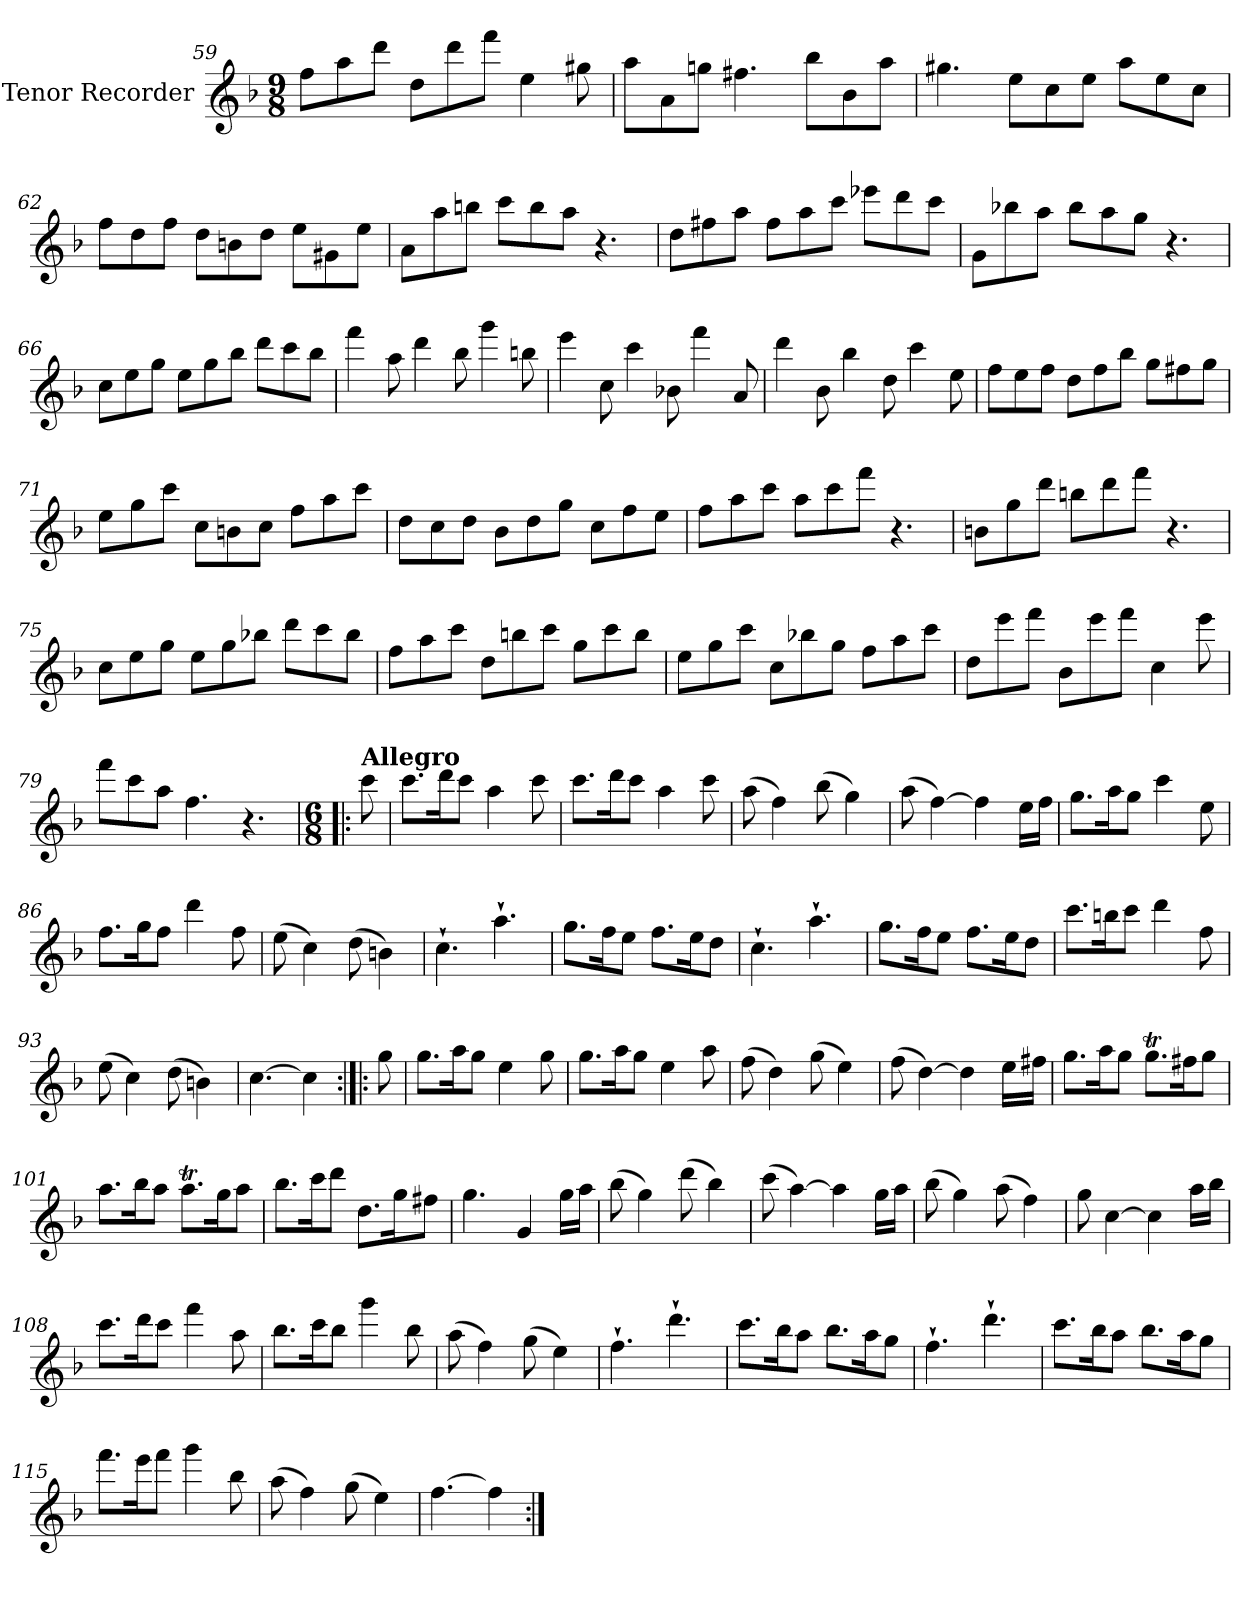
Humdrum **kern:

**kern
*part1
*staff1
*I"Tenor Recorder
*I'Rec
!!LO:LB:g=z
*clefG2
*k[b-]
*M9/8
=59
8ff\L
8aa\
8ddd\J
8dd\L
8ddd\
8fff\J
4ee\
8gg#X\
=60
8aa\L
8a\
8ggn\J
4.ff#X\
8bb-\L
8b-\
8aa\J
=61
4.gg#X\
8ee\L
8cc\
8ee\J
8aa\L
8ee\
8cc\J
=62
8ff\L
8dd\
8ff\J
8dd\L
8bn\
8dd\J
8ee\L
8g#X\
8ee\J
=63
8a\L
8aa\
8bbn\J
8ccc\L
8bb\
8aa\J
4.r
!!LO:LB:g=z
=64
8dd\L
8ff#X\
8aa\J
8ff#\L
8aa\
8ccc\J
8eee-X\L
8ddd\
8ccc\J
=65
8g\L
8bb-X\
8aa\J
8bb-\L
8aa\
8gg\J
4.r
=66
8cc\L
8ee\
8gg\J
8ee\L
8gg\
8bb-\J
8ddd\L
8ccc\
8bb-\J
=67
4fff\
8aa\
4ddd\
8bb-\
4ggg\
8bbn\
=68
4eee\
8cc\
4ccc\
8b-X\
4fff\
8a/
!!LO:LB:g=z
=69
4ddd\
8b-\
4bb-\
8dd\
4ccc\
8ee\
=70
8ff\L
8ee\
8ff\J
8dd\L
8ff\
8bb-\J
8gg\L
8ff#X\
8gg\J
=71
8ee\L
8gg\
8ccc\J
8cc\L
8bn\
8cc\J
8ff\L
8aa\
8ccc\J
=72
8dd\L
8cc\
8dd\J
8b-\L
8dd\
8gg\J
8cc\L
8ff\
8ee\J
=73
8ff\L
8aa\
8ccc\J
8aa\L
8ccc\
8fff\J
4.r
=74
8bn\L
8gg\
8ddd\J
8bbn\L
8ddd\
8fff\J
4.r
!!LO:LB:g=z
=75
8cc\L
8ee\
8gg\J
8ee\L
8gg\
8bb-X\J
8ddd\L
8ccc\
8bb-\J
=76
8ff\L
8aa\
8ccc\J
8dd\L
8bbn\
8ccc\J
8gg\L
8ccc\
8bb\J
=77
8ee\L
8gg\
8ccc\J
8cc\L
8bb-X\
8gg\J
8ff\L
8aa\
8ccc\J
=78
8dd\L
8eee\
8fff\J
8b-\L
8eee\
8fff\J
4cc\
8eee\
=79
8fff\L
8ccc\
8aa\J
4.ff\
4.r
!!LO:LB:g=z
=80!|:
*M6/8
!LO:TX:a:B:t=Allegro
8ccc\
=81
8.ccc\L
16ddd\K
8ccc\J
4aa\
8ccc\
=82
8.ccc\L
16ddd\K
8ccc\J
4aa\
8ccc\
=83
(>8aa\
4ff\)
(>8bb-\
4gg\)
=84
(>8aa\
[4ff\)
4ff\]
16ee\LL
16ff\JJ
=85
8.gg\L
16aa\K
8gg\J
4ccc\
8ee\
=86
8.ff\L
16gg\K
8ff\J
4ddd\
8ff\
=87
(>8ee\
4cc\)
(>8dd\
4bn\)
!!LO:LB:g=z
=88
4.cc`\
4.aa`\
=89
8.gg\L
16ff\K
8ee\J
8.ff\L
16ee\K
8dd\J
=90
4.cc`\
4.aa`\
=91
8.gg\L
16ff\K
8ee\J
8.ff\L
16ee\K
8dd\J
=92
8.ccc\L
16bbn\K
8ccc\J
4ddd\
8ff\
=93
(>8ee\
4cc\)
(>8dd\
4bn\)
=94
[4.cc\
4cc\]
!!LO:LB:g=z
=95:|!|:
8gg\
=96
8.gg\L
16aa\K
8gg\J
4ee\
8gg\
=97
8.gg\L
16aa\K
8gg\J
4ee\
8aa\
=98
(>8ff\
4dd\)
(>8gg\
4ee\)
=99
(>8ff\
[4dd\)
4dd\]
16ee\LL
16ff#X\JJ
=100
8.gg\L
16aa\K
8gg\J
8.ggT\L
16ff#X\K
8gg\J
=101
8.aa\L
16bb-\K
8aa\J
8.aat\L
16gg\K
8aa\J
!!LO:LB:g=z
=102
8.bb-\L
16ccc\K
8ddd\J
8.dd\L
16gg\K
8ff#X\J
=103
4.gg\
4g/
16gg\LL
16aa\JJ
=104
(>8bb-\
4gg\)
(>8ddd\
4bb-\)
=105
(>8ccc\
[4aa\)
4aa\]
16gg\LL
16aa\JJ
=106
(>8bb-\
4gg\)
(>8aa\
4ff\)
=107
8gg\
[4cc\
4cc\]
16aa\LL
16bb-\JJ
=108
8.ccc\L
16ddd\K
8ccc\J
4fff\
8aa\
=109
8.bb-\L
16ccc\K
8bb-\J
4ggg\
8bb-\
=110
(>8aa\
4ff\)
(>8gg\
4ee\)
!!LO:LB:g=z
=111
4.ff`\
4.ddd`\
=112
8.ccc\L
16bb-\K
8aa\J
8.bb-\L
16aa\K
8gg\J
=113
4.ff`\
4.ddd`\
=114
8.ccc\L
16bb-\K
8aa\J
8.bb-\L
16aa\K
8gg\J
=115
8.fff\L
16eee\K
8fff\J
4ggg\
8bb-\
=116
(>8aa\
4ff\)
(>8gg\
4ee\)
=117
[4.ff\
4ff\]
=:|!
*-
